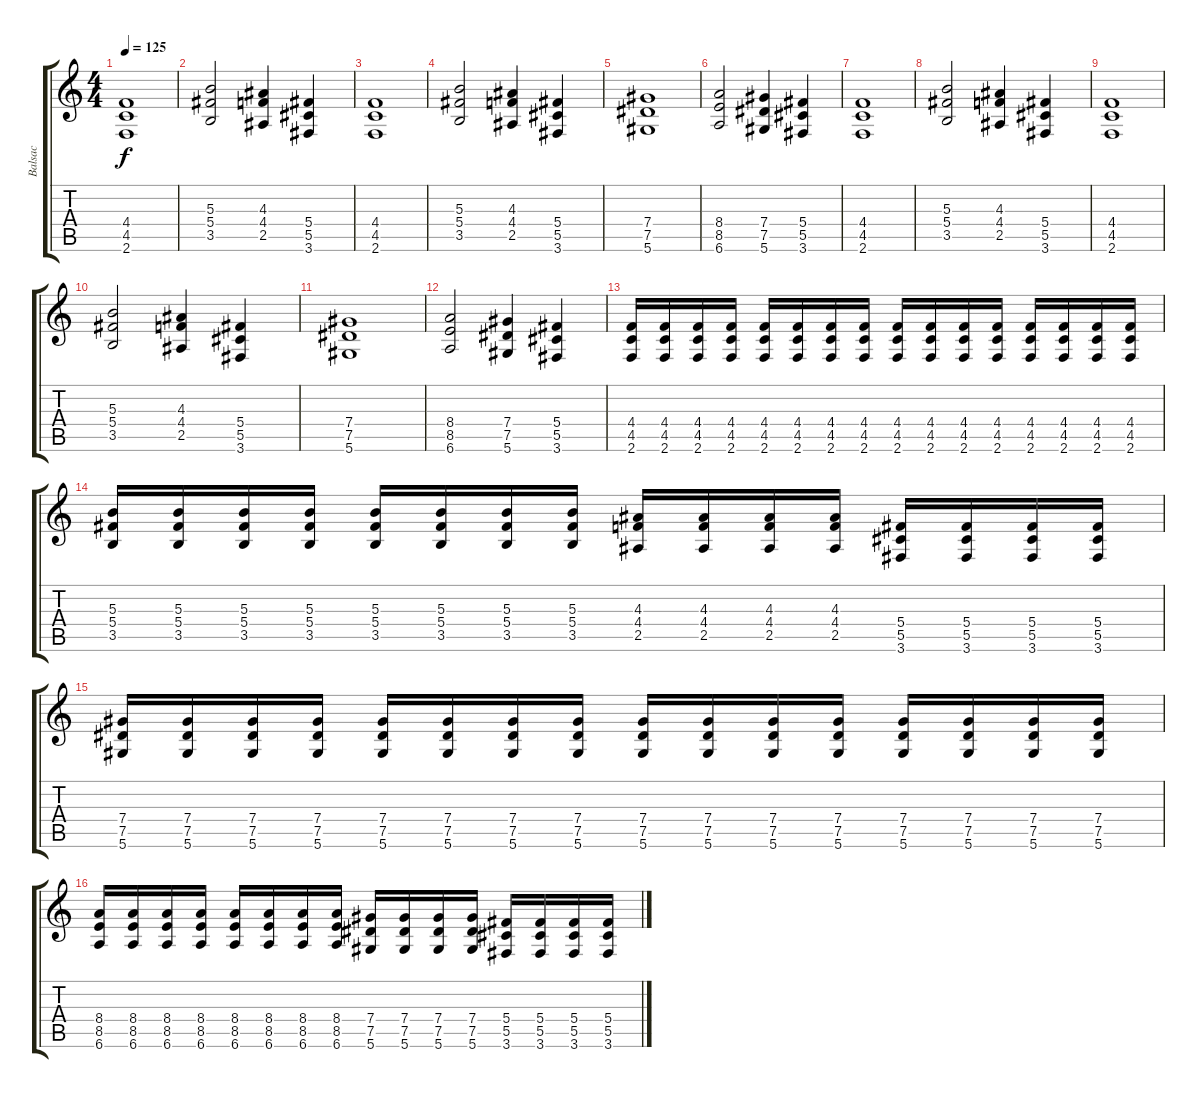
\track ("Balsac" "Balsac") {instrument distortionguitar}
\staff {score tabs}
\tuning (Eb4 Bb3 Gb3 Db3 Ab2 Eb2) {hide}
\ts (4 4)
\tempo 125
\clef g2
\ks c
(4.4 4.5 2.6).1{dy f} |
(5.3 5.4 3.5).2 (4.3 4.4 2.5).4 (5.4 5.5 3.6).4 |
(4.4 4.5 2.6).1 |
(5.3 5.4 3.5).2 (4.3 4.4 2.5).4 (5.4 5.5 3.6).4 |
(7.4 7.5 5.6).1 |
(8.4 8.5 6.6).2 (7.4 7.5 5.6).4 (5.4 5.5 3.6).4 |
(4.4 4.5 2.6).1 |
(5.3 5.4 3.5).2 (4.3 4.4 2.5).4 (5.4 5.5 3.6).4 |
(4.4 4.5 2.6).1 |
(5.3 5.4 3.5).2 (4.3 4.4 2.5).4 (5.4 5.5 3.6).4 |
(7.4 7.5 5.6).1 |
(8.4 8.5 6.6).2 (7.4 7.5 5.6).4 (5.4 5.5 3.6).4 |
(4.4 4.5 2.6).16 (4.4 4.5 2.6).16 (4.4 4.5 2.6).16 (4.4 4.5 2.6).16 (4.4 4.5 2.6).16 (4.4 4.5 2.6).16 (4.4 4.5 2.6).16 (4.4 4.5 2.6).16 (4.4 4.5 2.6).16 (4.4 4.5 2.6).16 (4.4 4.5 2.6).16 (4.4 4.5 2.6).16 (4.4 4.5 2.6).16 (4.4 4.5 2.6).16 (4.4 4.5 2.6).16 (4.4 4.5 2.6).16 |
(5.3 5.4 3.5).16 (5.3 5.4 3.5).16 (5.3 5.4 3.5).16 (5.3 5.4 3.5).16 (5.3 5.4 3.5).16 (5.3 5.4 3.5).16 (5.3 5.4 3.5).16 (5.3 5.4 3.5).16 (4.3 4.4 2.5).16 (4.3 4.4 2.5).16 (4.3 4.4 2.5).16 (4.3 4.4 2.5).16 (5.4 5.5 3.6).16 (5.4 5.5 3.6).16 (5.4 5.5 3.6).16 (5.4 5.5 3.6).16 |
(7.4 7.5 5.6).16 (7.4 7.5 5.6).16 (7.4 7.5 5.6).16 (7.4 7.5 5.6).16 (7.4 7.5 5.6).16 (7.4 7.5 5.6).16 (7.4 7.5 5.6).16 (7.4 7.5 5.6).16 (7.4 7.5 5.6).16 (7.4 7.5 5.6).16 (7.4 7.5 5.6).16 (7.4 7.5 5.6).16 (7.4 7.5 5.6).16 (7.4 7.5 5.6).16 (7.4 7.5 5.6).16 (7.4 7.5 5.6).16 |
(8.4 8.5 6.6).16 (8.4 8.5 6.6).16 (8.4 8.5 6.6).16 (8.4 8.5 6.6).16 (8.4 8.5 6.6).16 (8.4 8.5 6.6).16 (8.4 8.5 6.6).16 (8.4 8.5 6.6).16 (7.4 7.5 5.6).16 (7.4 7.5 5.6).16 (7.4 7.5 5.6).16 (7.4 7.5 5.6).16 (5.4 5.5 3.6).16 (5.4 5.5 3.6).16 (5.4 5.5 3.6).16 (5.4 5.5 3.6).16
